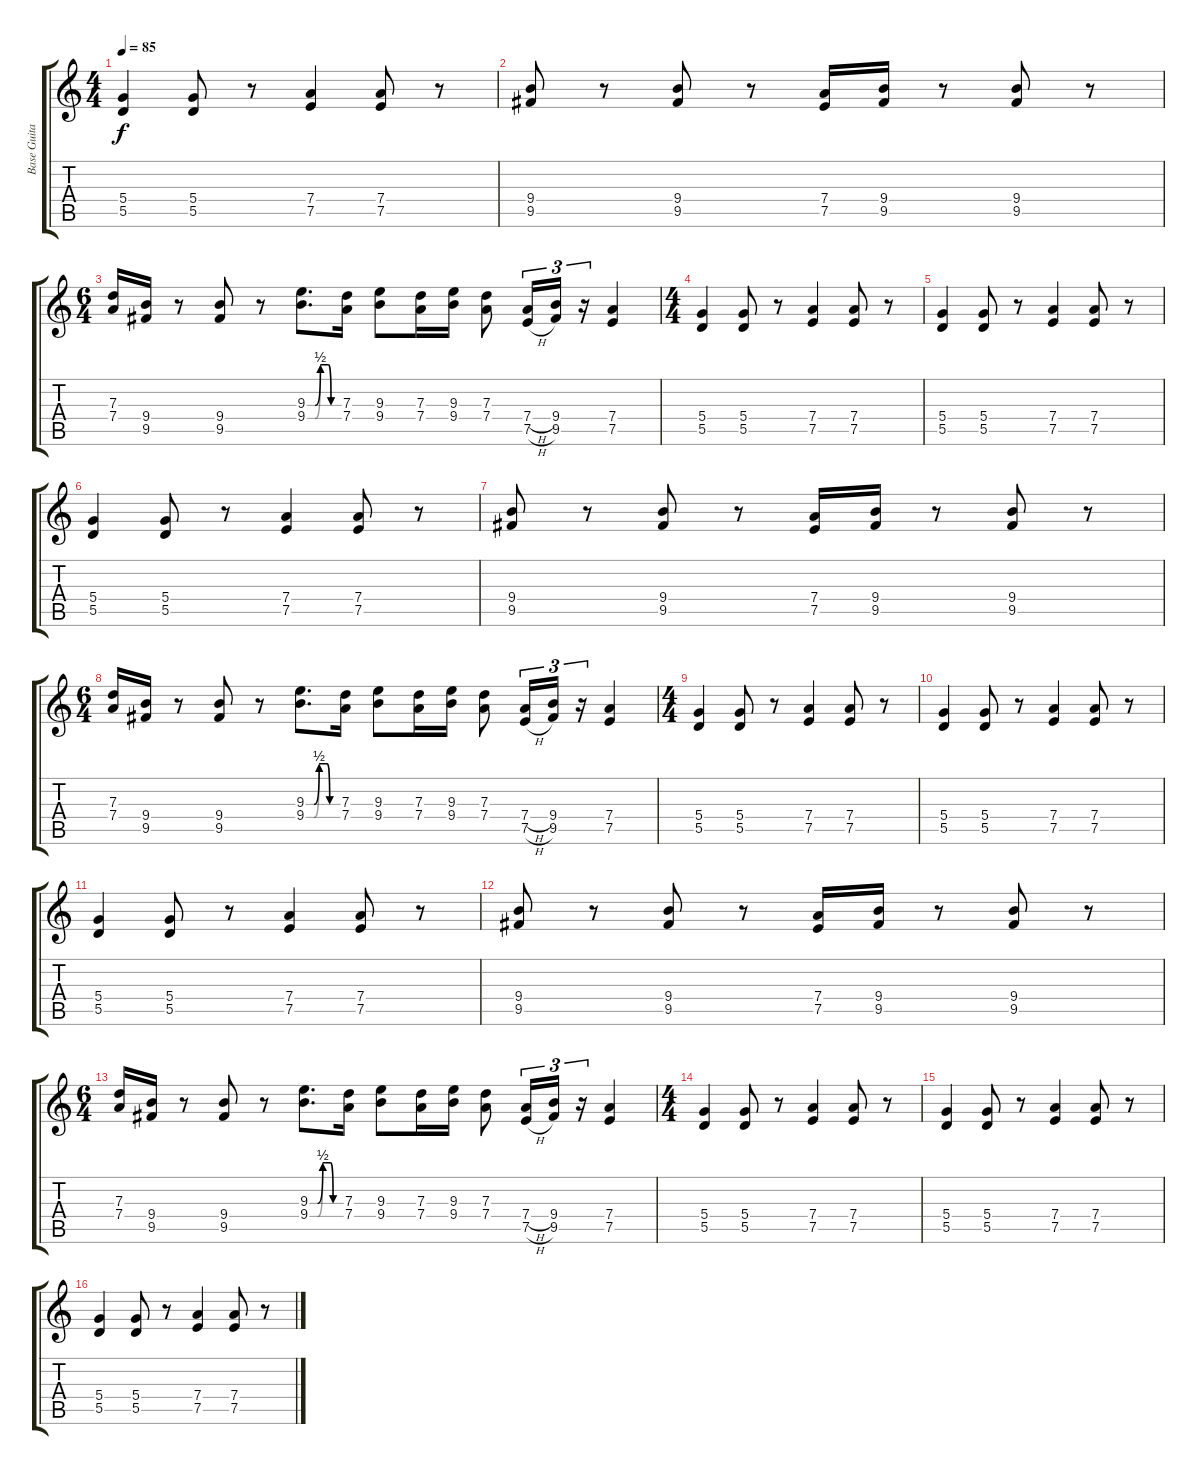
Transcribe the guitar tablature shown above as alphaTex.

\track ("Base Guitar" "Base Guita") {instrument overdrivenguitar}
\staff {score tabs}
\tuning (E4 B3 G3 D3 A2 E2) {hide}
\ts (4 4)
\tempo 85
\clef g2
\ks c
(5.4 5.5).4{dy f} (5.4 5.5).8 r.8 (7.4 7.5).4 (7.4 7.5).8 r.8 |
(9.4 9.5).8 r.8 (9.4 9.5).8 r.8 (7.4 7.5).16 (9.4 9.5).16 r.8 (9.4 9.5).8 r.8 |
\ts (6 4)
(7.3 7.4).16 (9.4 9.5).16 r.8 (9.4 9.5).8 r.8 (9.3{be (custom 0 0 15 0 25 2 30 2 40 2 45 0 60 0)} 9.4{be (custom 0 0 15 0 25 2 30 2 39 2 45 0 60 0)}).8{d} (7.3 7.4).16 (9.3 9.4).8 (7.3 7.4).16 (9.3 9.4).16 (7.3 7.4).8 (7.4{h} 7.5{h}).16{tu (3 2)} (9.4 9.5).16{tu (3 2)} r.16{tu (3 2)} (7.4 7.5).4 |
\ts (4 4)
(5.4 5.5).4 (5.4 5.5).8 r.8 (7.4 7.5).4 (7.4 7.5).8 r.8 |
(5.4 5.5).4 (5.4 5.5).8 r.8 (7.4 7.5).4 (7.4 7.5).8 r.8 |
(5.4 5.5).4 (5.4 5.5).8 r.8 (7.4 7.5).4 (7.4 7.5).8 r.8 |
(9.4 9.5).8 r.8 (9.4 9.5).8 r.8 (7.4 7.5).16 (9.4 9.5).16 r.8 (9.4 9.5).8 r.8 |
\ts (6 4)
(7.3 7.4).16 (9.4 9.5).16 r.8 (9.4 9.5).8 r.8 (9.3{be (custom 0 0 15 0 25 2 30 2 40 2 45 0 60 0)} 9.4{be (custom 0 0 15 0 25 2 30 2 39 2 45 0 60 0)}).8{d} (7.3 7.4).16 (9.3 9.4).8 (7.3 7.4).16 (9.3 9.4).16 (7.3 7.4).8 (7.4{h} 7.5{h}).16{tu (3 2)} (9.4 9.5).16{tu (3 2)} r.16{tu (3 2)} (7.4 7.5).4 |
\ts (4 4)
(5.4 5.5).4 (5.4 5.5).8 r.8 (7.4 7.5).4 (7.4 7.5).8 r.8 |
(5.4 5.5).4 (5.4 5.5).8 r.8 (7.4 7.5).4 (7.4 7.5).8 r.8 |
(5.4 5.5).4 (5.4 5.5).8 r.8 (7.4 7.5).4 (7.4 7.5).8 r.8 |
(9.4 9.5).8 r.8 (9.4 9.5).8 r.8 (7.4 7.5).16 (9.4 9.5).16 r.8 (9.4 9.5).8 r.8 |
\ts (6 4)
(7.3 7.4).16 (9.4 9.5).16 r.8 (9.4 9.5).8 r.8 (9.3{be (custom 0 0 15 0 25 2 30 2 40 2 45 0 60 0)} 9.4{be (custom 0 0 15 0 25 2 30 2 39 2 45 0 60 0)}).8{d} (7.3 7.4).16 (9.3 9.4).8 (7.3 7.4).16 (9.3 9.4).16 (7.3 7.4).8 (7.4{h} 7.5{h}).16{tu (3 2)} (9.4 9.5).16{tu (3 2)} r.16{tu (3 2)} (7.4 7.5).4 |
\ts (4 4)
(5.4 5.5).4 (5.4 5.5).8 r.8 (7.4 7.5).4 (7.4 7.5).8 r.8 |
(5.4 5.5).4 (5.4 5.5).8 r.8 (7.4 7.5).4 (7.4 7.5).8 r.8 |
(5.4 5.5).4 (5.4 5.5).8 r.8 (7.4 7.5).4 (7.4 7.5).8 r.8
